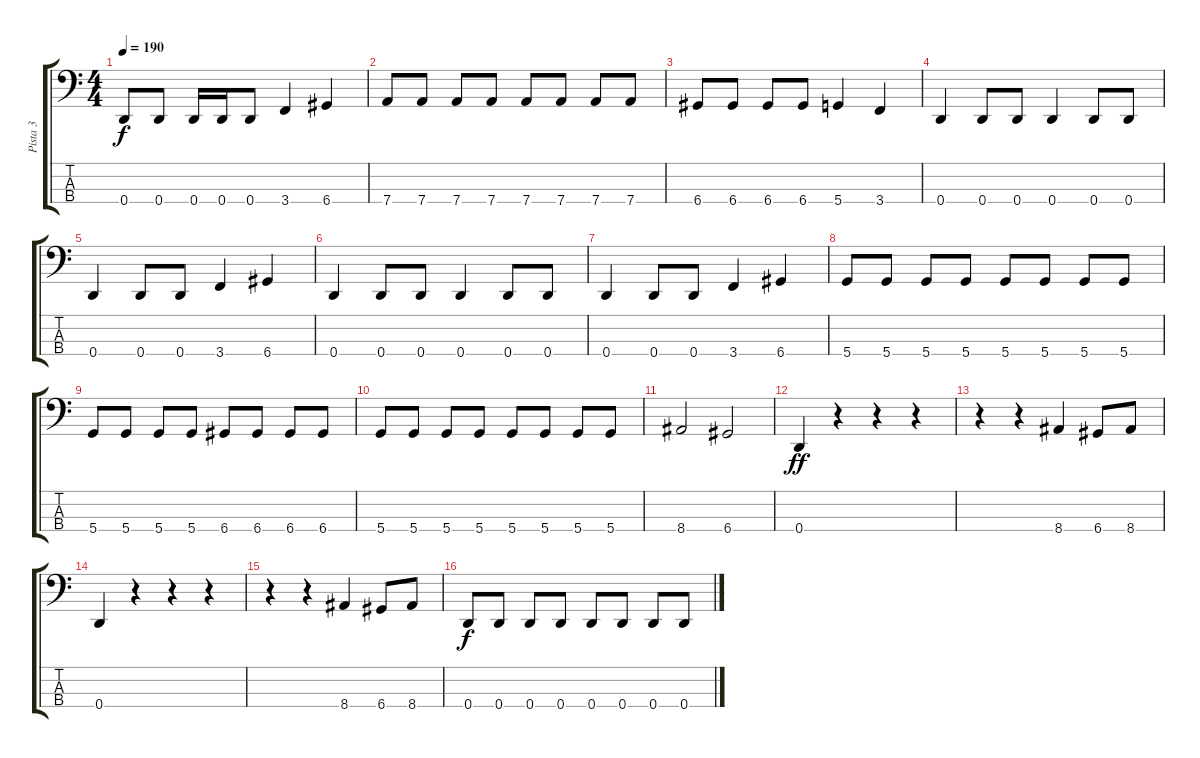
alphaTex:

\track ("Pista 3" "Pista 3") {instrument electricbasspick}
\staff {score tabs}
\tuning (F2 C2 G1 D1) {hide}
\ts (4 4)
\tempo 190
\clef f4
\ks c
0.4.8{dy f} 0.4.8 0.4.16 0.4.16 0.4.8 3.4.4 6.4.4 |
7.4.8 7.4.8 7.4.8 7.4.8 7.4.8 7.4.8 7.4.8 7.4.8 |
6.4.8 6.4.8 6.4.8 6.4.8 5.4.4 3.4.4 |
0.4.4 0.4.8 0.4.8 0.4.4 0.4.8 0.4.8 |
0.4.4 0.4.8 0.4.8 3.4.4 6.4.4 |
0.4.4 0.4.8 0.4.8 0.4.4 0.4.8 0.4.8 |
0.4.4 0.4.8 0.4.8 3.4.4 6.4.4 |
5.4.8 5.4.8 5.4.8 5.4.8 5.4.8 5.4.8 5.4.8 5.4.8 |
5.4.8 5.4.8 5.4.8 5.4.8 6.4.8 6.4.8 6.4.8 6.4.8 |
5.4.8 5.4.8 5.4.8 5.4.8 5.4.8 5.4.8 5.4.8 5.4.8 |
8.4.2 6.4.2 |
0.4.4{dy ff} r.4 r.4 r.4 |
r.4 r.4 8.4.4 6.4.8 8.4.8 |
0.4.4 r.4 r.4 r.4 |
r.4 r.4 8.4.4 6.4.8 8.4.8 |
0.4.8{dy f} 0.4.8 0.4.8 0.4.8 0.4.8 0.4.8 0.4.8 0.4.8
